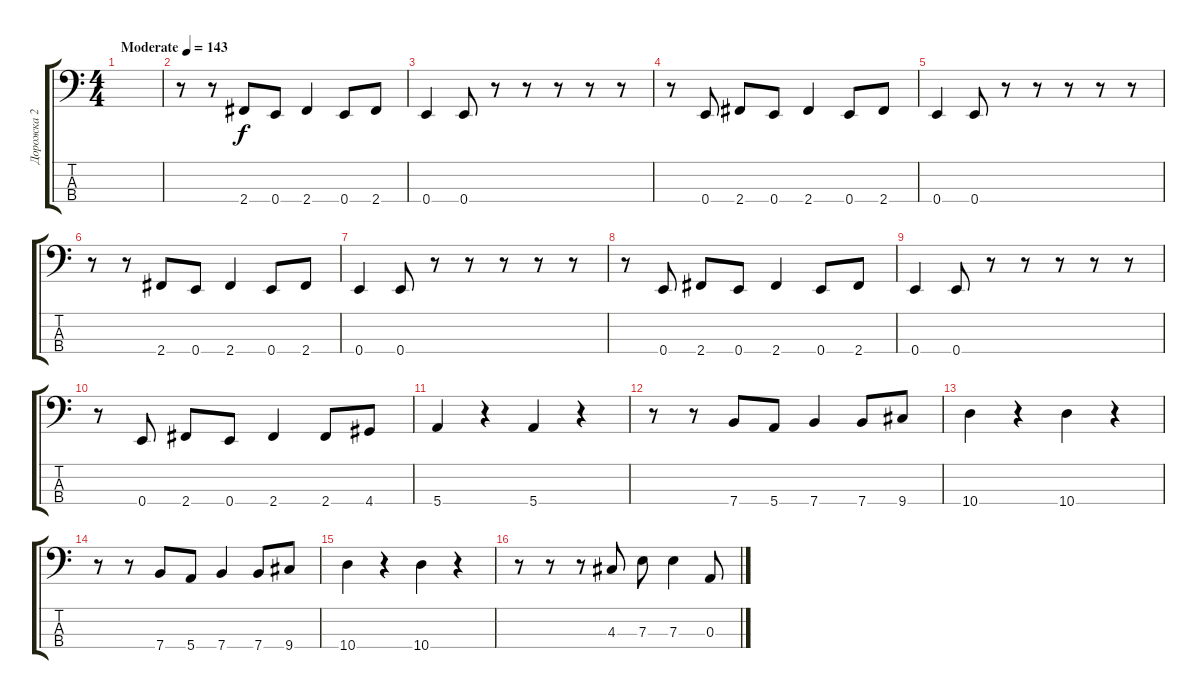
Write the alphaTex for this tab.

\track ("Дорожка 2" "Дорожка 2") {instrument electricbassfinger}
\staff {score tabs}
\tuning (G2 D2 A1 E1) {hide}
\ts (4 4)
\tempo (143 "Moderate")
\clef f4
\ks c
|
r.8 r.8 2.4.8 0.4.8 2.4.4 0.4.8 2.4.8 |
0.4.4 0.4.8 r.8 r.8 r.8 r.8 r.8 |
r.8 0.4.8 2.4.8 0.4.8 2.4.4 0.4.8 2.4.8 |
0.4.4 0.4.8 r.8 r.8 r.8 r.8 r.8 |
r.8 r.8 2.4.8 0.4.8 2.4.4 0.4.8 2.4.8 |
0.4.4 0.4.8 r.8 r.8 r.8 r.8 r.8 |
r.8 0.4.8 2.4.8 0.4.8 2.4.4 0.4.8 2.4.8 |
0.4.4 0.4.8 r.8 r.8 r.8 r.8 r.8 |
r.8 0.4.8 2.4.8 0.4.8 2.4.4 2.4.8 4.4.8 |
5.4.4 r.4 5.4.4 r.4 |
r.8 r.8 7.4.8 5.4.8 7.4.4 7.4.8 9.4.8 |
10.4.4 r.4 10.4.4 r.4 |
r.8 r.8 7.4.8 5.4.8 7.4.4 7.4.8 9.4.8 |
10.4.4 r.4 10.4.4 r.4 |
r.8 r.8 r.8 4.3.8 7.3.8 7.3.4 0.3.8
